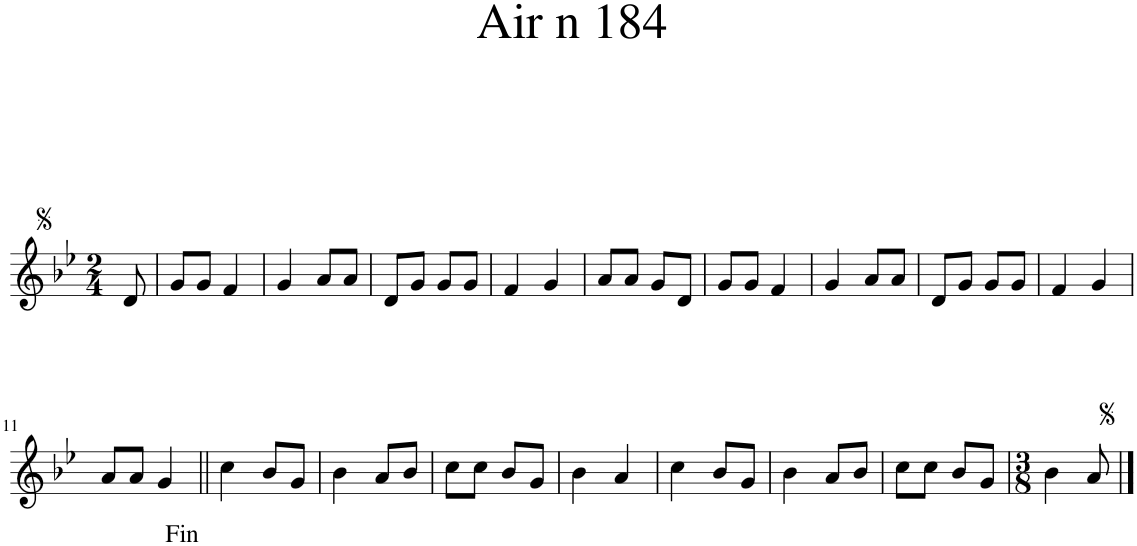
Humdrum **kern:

**kern
*part1
*staff1
*I"Piano
*I'Pno.
*clefG2
*k[b-e-]
*M2/4
=1
8d/
=2
8g/L
8g/J
4f/
=3
4g/
8a/L
8a/J
=4
8d/L
8g/J
8g/L
8g/J
=5
4f/
4g/
=6
8a/L
8a/J
8g/L
8d/J
=7
8g/L
8g/J
4f/
=8
4g/
8a/L
8a/J
=9
8d/L
8g/J
8g/L
8g/J
=10
4f/
4g/
!!LO:LB:g=z
=11
8a/L
8a/J
4g/
!LO:TX:b:t=Fin
=12||
4cc\
8b-/L
8g/J
=13
4b-\
8a/L
8b-/J
=14
8cc\L
8cc\J
8b-/L
8g/J
=15
4b-\
4a/
=16
4cc\
8b-/L
8g/J
=17
4b-\
8a/L
8b-/J
=18
8cc\L
8cc\J
8b-/L
8g/J
=19
*M3/8
4b-\
8a/
==
*-
